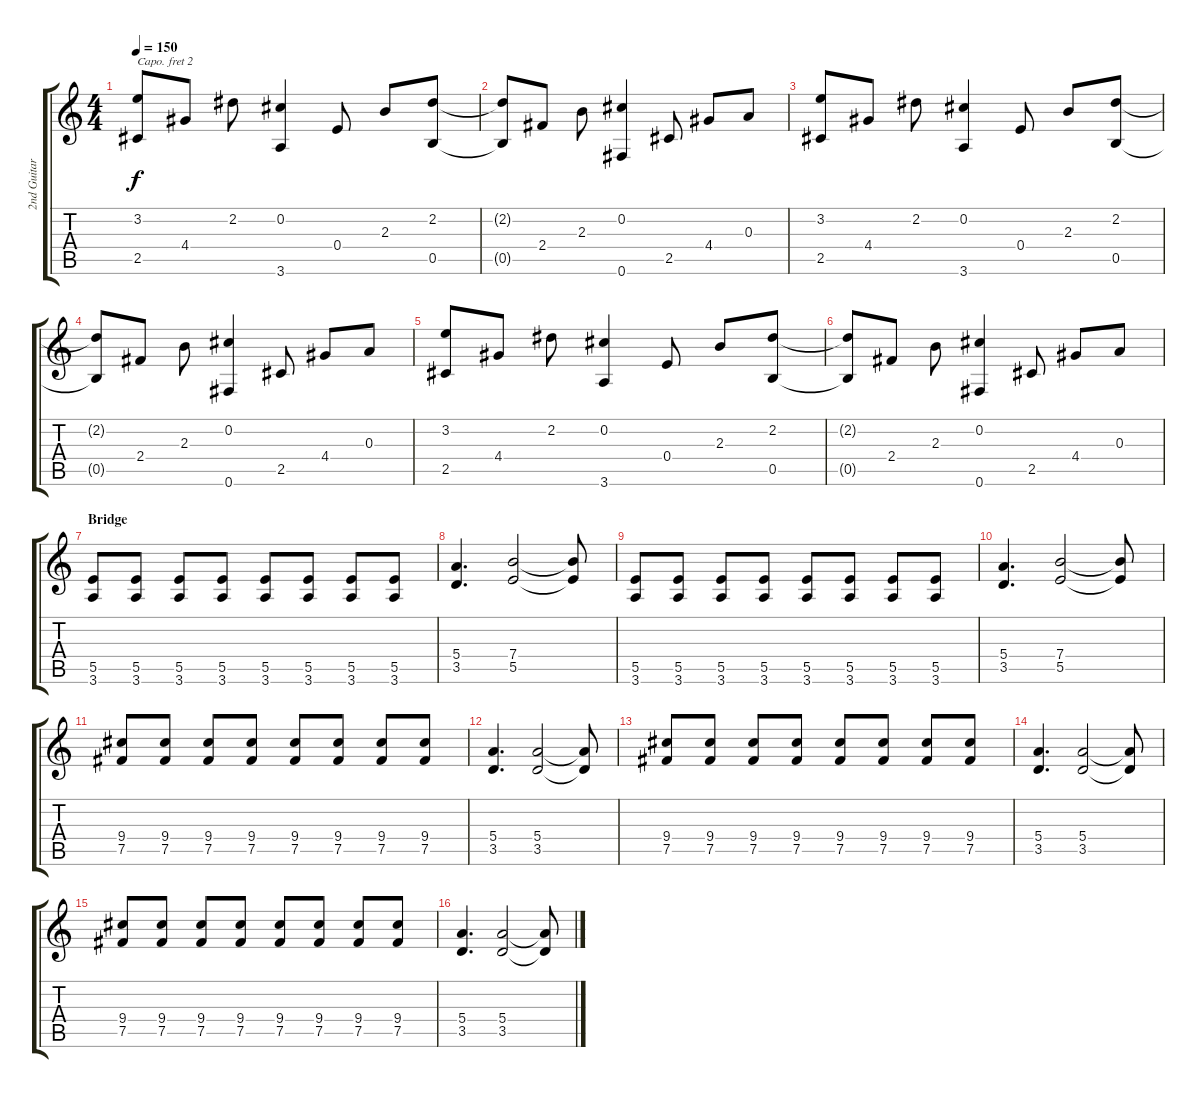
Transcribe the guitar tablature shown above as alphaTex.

\track ("2nd Guitar" "2nd Guitar") {instrument electricguitarjazz}
\staff {score tabs}
\capo 2
\tuning (E4 B3 G3 D3 A2 E2) {hide}
\ts (4 4)
\tempo 150
\clef g2
\ks c
(3.2 2.5).8{dy f} 4.4.8 2.2.8 (0.2 3.6).4 0.4.8 2.3.8 (2.2 0.5).8 |
(2.2{t} 0.5{t}).8 2.4.8 2.3.8 (0.2 0.6).4 2.5.8 4.4.8 0.3.8 |
(3.2 2.5).8 4.4.8 2.2.8 (0.2 3.6).4 0.4.8 2.3.8 (2.2 0.5).8 |
(2.2{t} 0.5{t}).8 2.4.8 2.3.8 (0.2 0.6).4 2.5.8 4.4.8 0.3.8 |
(3.2 2.5).8 4.4.8 2.2.8 (0.2 3.6).4 0.4.8 2.3.8 (2.2 0.5).8 |
(2.2{t} 0.5{t}).8 2.4.8 2.3.8 (0.2 0.6).4 2.5.8 4.4.8 0.3.8 |
\section ("" "Bridge")
(5.5 3.6).8 (5.5 3.6).8 (5.5 3.6).8 (5.5 3.6).8 (5.5 3.6).8 (5.5 3.6).8 (5.5 3.6).8 (5.5 3.6).8 |
(5.4 3.5).4{d} (7.4 5.5).2 (7.4{t} 5.5{t}).8 |
(5.5 3.6).8 (5.5 3.6).8 (5.5 3.6).8 (5.5 3.6).8 (5.5 3.6).8 (5.5 3.6).8 (5.5 3.6).8 (5.5 3.6).8 |
(5.4 3.5).4{d} (7.4 5.5).2 (7.4{t} 5.5{t}).8 |
(9.4 7.5).8 (9.4 7.5).8 (9.4 7.5).8 (9.4 7.5).8 (9.4 7.5).8 (9.4 7.5).8 (9.4 7.5).8 (9.4 7.5).8 |
(5.4 3.5).4{d} (5.4 3.5).2 (5.4{t} 3.5{t}).8 |
(9.4 7.5).8 (9.4 7.5).8 (9.4 7.5).8 (9.4 7.5).8 (9.4 7.5).8 (9.4 7.5).8 (9.4 7.5).8 (9.4 7.5).8 |
(5.4 3.5).4{d} (5.4 3.5).2 (5.4{t} 3.5{t}).8 |
(9.4 7.5).8 (9.4 7.5).8 (9.4 7.5).8 (9.4 7.5).8 (9.4 7.5).8 (9.4 7.5).8 (9.4 7.5).8 (9.4 7.5).8 |
(5.4 3.5).4{d} (5.4 3.5).2 (5.4{t} 3.5{t}).8
